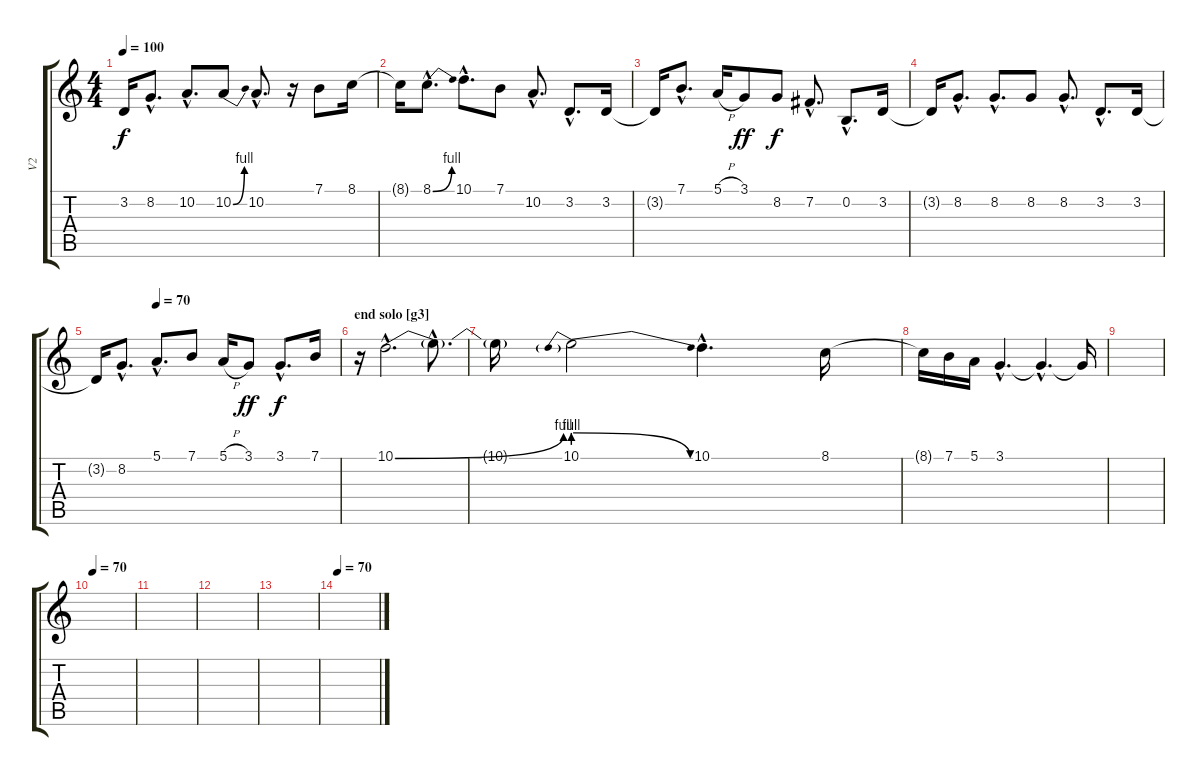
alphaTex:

\track ("V2" "V2") {instrument frenchhorn}
\staff {score tabs}
\tuning (E4 B3 G3 D3 A2 E2) {hide}
\ts (4 4)
\tempo 100
\clef g2
\ks c
3.2{t}.16{dy f} 8.2{hac}.8{d} 10.2{hac}.8{d} 10.2{be (bend 0 0 60 4)}.8 10.2{hac}.8{d} r.16 7.1.8 8.1.16 |
8.1{t}.16 8.1{be (bend 0 0 60 4) hac}.8{d} 10.1{hac}.8{d} 7.1.8 10.2{hac}.8{d} 3.2{hac}.8{d} 3.2.16 |
3.2{t}.16 7.1{hac}.8{d} 5.1{h}.16 3.1.8{dy ff} 8.2.8{dy f} 7.2{hac}.8{d} 0.2{hac}.8{d} 3.2.16 |
3.2{t}.16 8.2{hac}.8{d} 8.2{hac}.8{d} 8.2.8 8.2{hac}.8{d} 3.2{hac}.8{d} 3.2.16 |
\tempo (70 0.25)
3.2{t}.16 8.2{hac}.8{d} 5.1{hac}.8{d} 7.1.8 5.1{h}.16 3.1.8{dy ff} 3.1{hac}.8{d dy f} 7.1.16 |
\section ("" "end solo [g3]")
r.16 10.1{be (bend 0 0 60 4) hac}.2{d} 10.1{hac t}.8{d} |
10.1{t}.16 10.1{be (prebendrelease 0 4 60 0)}.2 10.1{hac}.4{d} 8.1.16 |
8.1{t}.16 7.1.16 5.1.16 3.1{hac}.4{d} 3.1{hac t}.4{d} 3.1{t}.16 |
|
\tempo 70
|
|
|
|
\section ("" "")
\tempo 70
